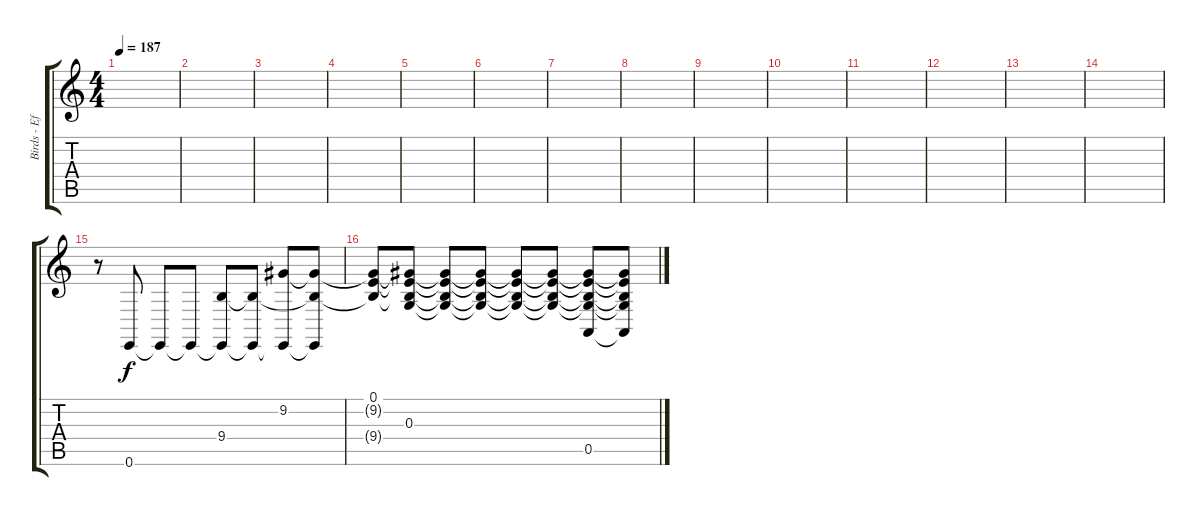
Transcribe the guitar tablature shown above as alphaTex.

\track ("Birds - Effects (End of the Video" "Birds - Ef") {instrument birdtweet}
\staff {score tabs}
\tuning (E4 B3 G3 D3 A2 E2) {hide}
\ts (4 4)
\tempo 187
\clef g2
\ks c
|
|
|
|
|
|
|
|
|
|
|
|
|
|
r.8 0.6.8 0.6{t}.8 0.6{t}.8 (9.4 0.6{t}).8 (9.4{t} 0.6{t}).8 (9.2 0.6{t}).8 (9.2{t} 9.4{t} 0.6{t}).8 |
(0.1 9.2{t} 9.4{t}).8 (0.1{t} 9.2{t} 0.3 9.4{t}).8 (0.1{t} 9.2{t} 0.3{t} 9.4{t}).8 (0.1{t} 9.2{t} 0.3{t} 9.4{t}).8 (0.1{t} 9.2{t} 0.3{t} 9.4{t}).8 (0.1{t} 9.2{t} 0.3{t} 9.4{t}).8 (0.1{t} 9.2{t} 0.3{t} 9.4{t} 0.5).8 (0.1{t} 9.2{t} 0.3{t} 9.4{t} 0.5{t}).8
